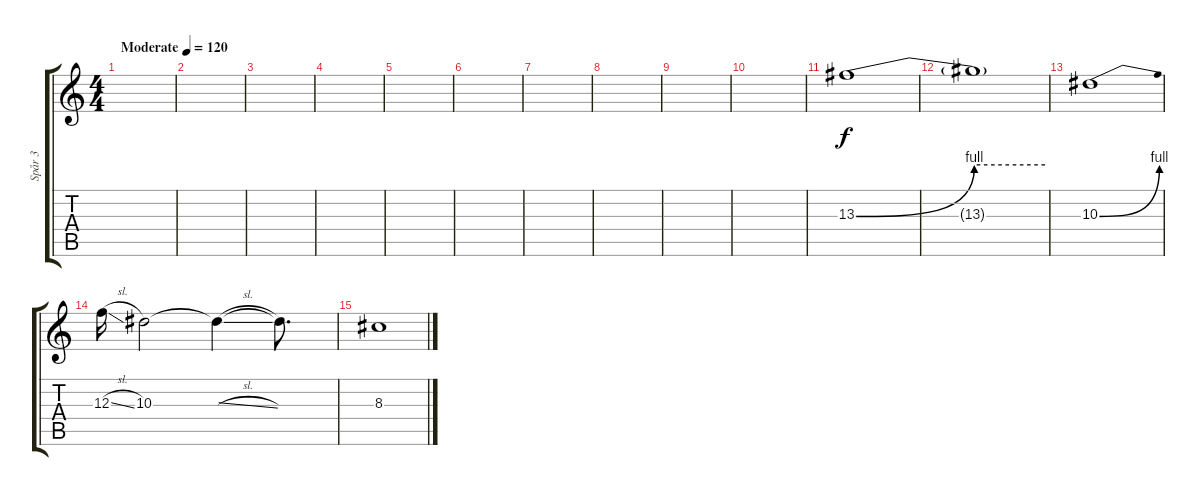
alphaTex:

\track ("Spår 3" "Spår 3") {instrument distortionguitar}
\staff {score tabs}
\tuning (D4 A3 F3 C3 G2 D2) {hide}
\ts (4 4)
\tempo (120 "Moderate")
\clef g2
\ks c
|
|
|
|
|
|
|
|
|
|
13.3{be (bend 0 0 60 4)}.1 |
13.3{be (hold 0 4 60 4) t}.1 |
10.3{be (bend 0 0 60 4)}.1 |
12.3{sl}.16 10.3.2 10.3{sl t}.4 10.3{t}.8{d} |
8.3.1
